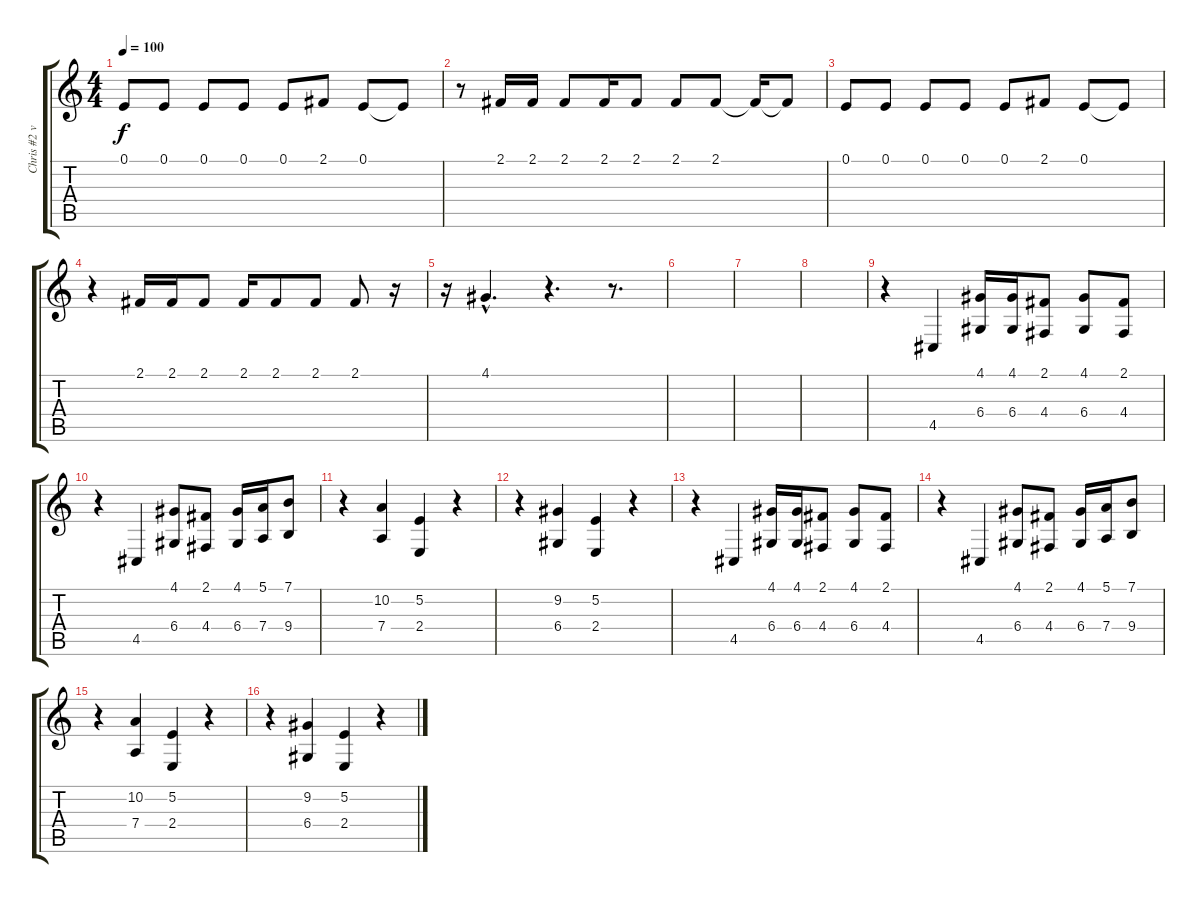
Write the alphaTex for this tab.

\track ("Chris #2 vocals" "Chris #2 v") {instrument synthbrass2}
\staff {score tabs}
\tuning (E4 B3 G3 D3 A2 E2) {hide}
\ts (4 4)
\tempo 100
\clef g2
\ks c
0.1.8{dy f} 0.1.8 0.1.8 0.1.8 0.1.8 2.1.8 0.1.8 0.1{t}.8 |
r.8 2.1.16 2.1.16 2.1.8 2.1.16 2.1.8 2.1.8 2.1.8 2.1{t}.16 2.1{t}.8 |
0.1.8 0.1.8 0.1.8 0.1.8 0.1.8 2.1.8 0.1.8 0.1{t}.8 |
r.4 2.1.16 2.1.16 2.1.8 2.1.16 2.1.8 2.1.8 2.1.8 r.16 |
r.16 4.1{hac}.4{d} r.4{d} r.8{d} |
|
|
|
r.4 4.5.4 (4.1 6.4).16 (4.1 6.4).16 (2.1 4.4).8 (4.1 6.4).8 (2.1 4.4).8 |
r.4 4.5.4 (4.1 6.4).8 (2.1 4.4).8 (4.1 6.4).16 (5.1 7.4).16 (7.1 9.4).8 |
r.4 (10.2 7.4).4 (5.2 2.4).4 r.4 |
r.4 (9.2 6.4).4 (5.2 2.4).4 r.4 |
r.4 4.5.4 (4.1 6.4).16 (4.1 6.4).16 (2.1 4.4).8 (4.1 6.4).8 (2.1 4.4).8 |
r.4 4.5.4 (4.1 6.4).8 (2.1 4.4).8 (4.1 6.4).16 (5.1 7.4).16 (7.1 9.4).8 |
r.4 (10.2 7.4).4 (5.2 2.4).4 r.4 |
r.4 (9.2 6.4).4 (5.2 2.4).4 r.4
